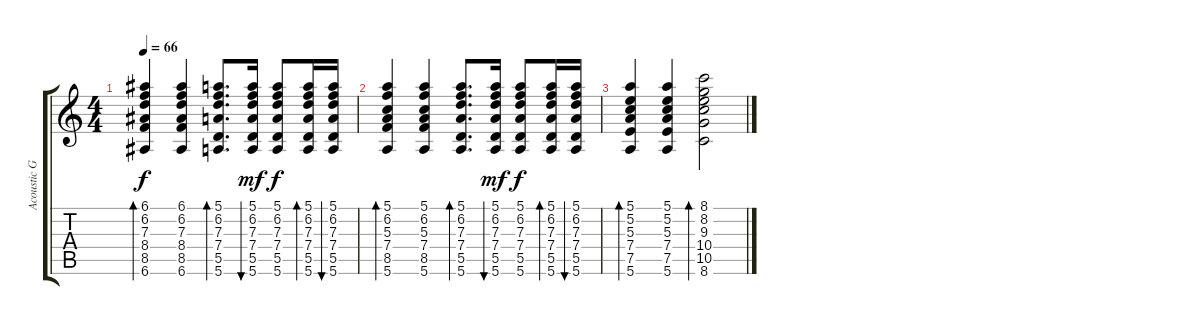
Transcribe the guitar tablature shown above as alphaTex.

\track ("Acoustic Guitar" "Acoustic G") {instrument acousticguitarsteel}
\staff {score tabs}
\tuning (E4 B3 G3 D3 A2 E2) {hide}
\ts (4 4)
\tempo 66
\clef g2
\ks c
(6.1 6.2 7.3 8.4 8.5 6.6).4{bd 60 dy f} (6.1 6.2 7.3 8.4 8.5 6.6).4 (5.1 6.2 7.3 7.4 5.5 5.6).8{d bd 60} (5.1 6.2 7.3 7.4 5.5 5.6).16{bu 30 dy mf} (5.1 6.2 7.3 7.4 5.5 5.6).8{dy f} (5.1 6.2 7.3 7.4 5.5 5.6).16{bd 30} (5.1 6.2 7.3 7.4 5.5 5.6).16{bu 30} |
(5.1 6.2 5.3 7.4 8.5 5.6).4{bd 60} (5.1 6.2 5.3 7.4 8.5 5.6).4 (5.1 6.2 7.3 7.4 5.5 5.6).8{d bd 60} (5.1 6.2 7.3 7.4 5.5 5.6).16{bu 30 dy mf} (5.1 6.2 7.3 7.4 5.5 5.6).8{dy f} (5.1 6.2 7.3 7.4 5.5 5.6).16{bd 30} (5.1 6.2 7.3 7.4 5.5 5.6).16{bu 30} |
(5.1 5.2 5.3 7.4 7.5 5.6).4{bd 60} (5.1 5.2 5.3 7.4 7.5 5.6).4 (8.1 8.2 9.3 10.4 10.5 8.6).2{bd 30}
